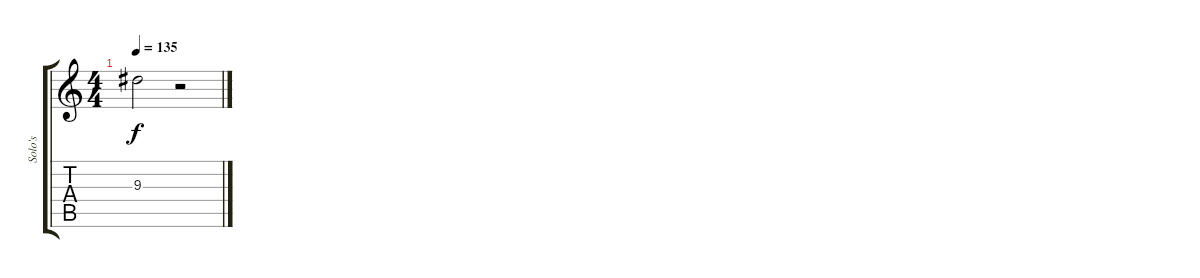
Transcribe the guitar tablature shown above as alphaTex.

\track ("Solo's" "Solo's") {instrument overdrivenguitar}
\staff {score tabs}
\tuning (Eb4 Bb3 Gb3 Db3 Ab2 Eb2) {hide}
\ts (4 4)
\tempo 135
\clef g2
\ks c
9.3.2{dy f} r.2
